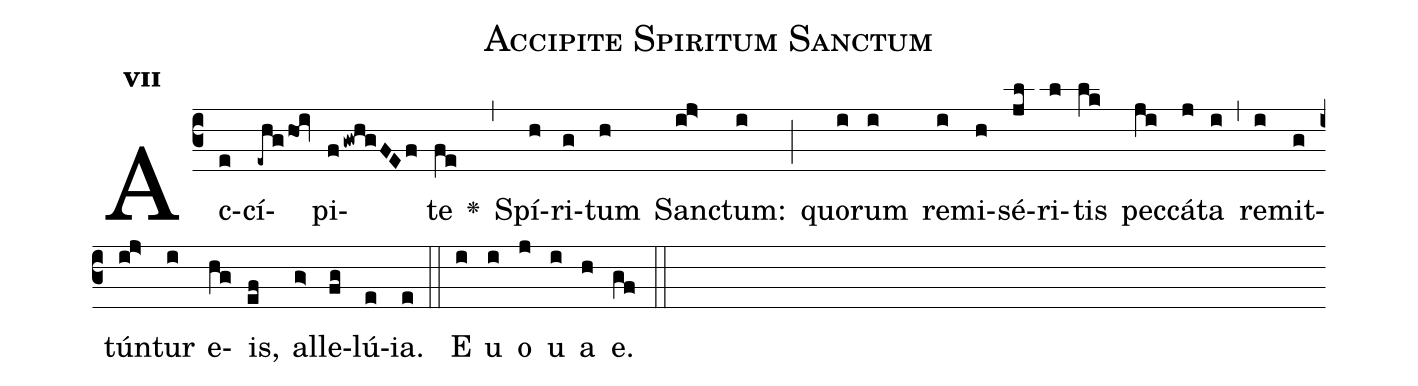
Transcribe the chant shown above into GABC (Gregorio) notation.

name:Accipite Spiritum Sanctum;
office-part:Antiphona;
mode:7;
%%
initial-style: 1;
name: Accipite Spiritum Sanctum
book: Antiphonae & Responsoria/Tomus II, p. 265;
occasion: Dominica Pentecostes;
office-part: Laudes Ant E;
user-notes: ;
commentary: ;
annotation: 7a;
centering-scheme: english;
fontsize: 12;
font: OFLSortsMillGoudy;
height: 11;
width: 4.5;
%%
(c3)Ac(e)cí(-ehghoi)pi(fgwhgFEf)te(fe) <v>\greheightstar</v>(,) Spí(h)ri(g)tum(h) San(ij>)ctum:(i) (;) quo(i)rum(i) re(i)mi(h)sé(jl)ri(l)tis(lk) pec(ji)cá(j)ta(i) (,) re(i)mit(g)tún(ij>)tur(i) e(hg)is,(ef) al(g>)le(fg)lú(e)ia.(e) (::)
E(i) u(i) o(j) u(i) a(h) e.(gf) (::)
